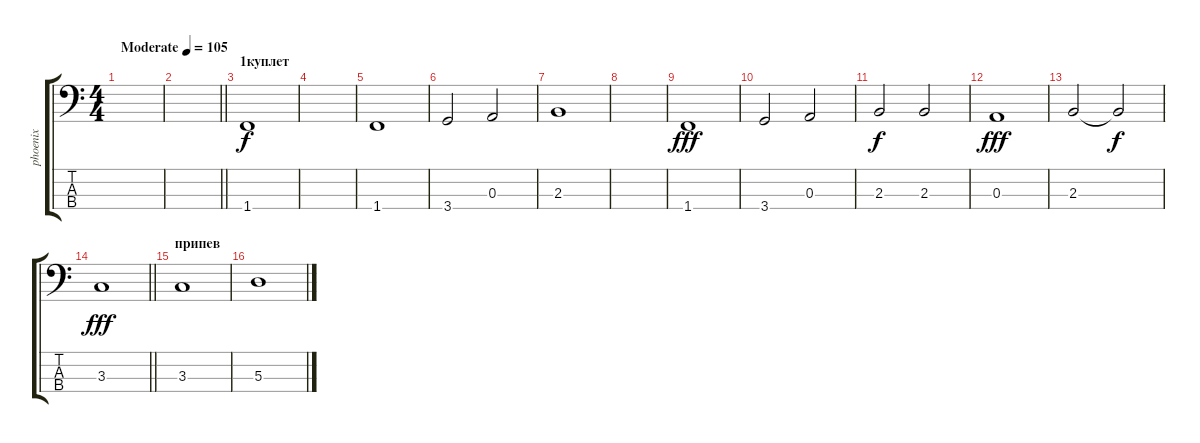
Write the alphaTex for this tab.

\track ("phoenix" "phoenix") {instrument electricbasspick}
\staff {score tabs}
\tuning (G2 D2 A1 E1) {hide}
\ts (4 4)
\tempo (105 "Moderate")
\clef f4
\ks c
|
\barLineRight lightlight
|
\section ("" "1куплет")
1.4.1 |
|
1.4.1 |
3.4.2 0.3.2 |
2.3.1{dy f} |
|
1.4.1{dy fff} |
3.4.2 0.3.2 |
2.3.2{dy f} 2.3.2 |
0.3.1{dy fff} |
2.3.2 2.3{t}.2{dy f} |
\barLineRight lightlight
3.3.1{dy fff} |
\section ("" "припев")
3.3.1 |
5.3.1
